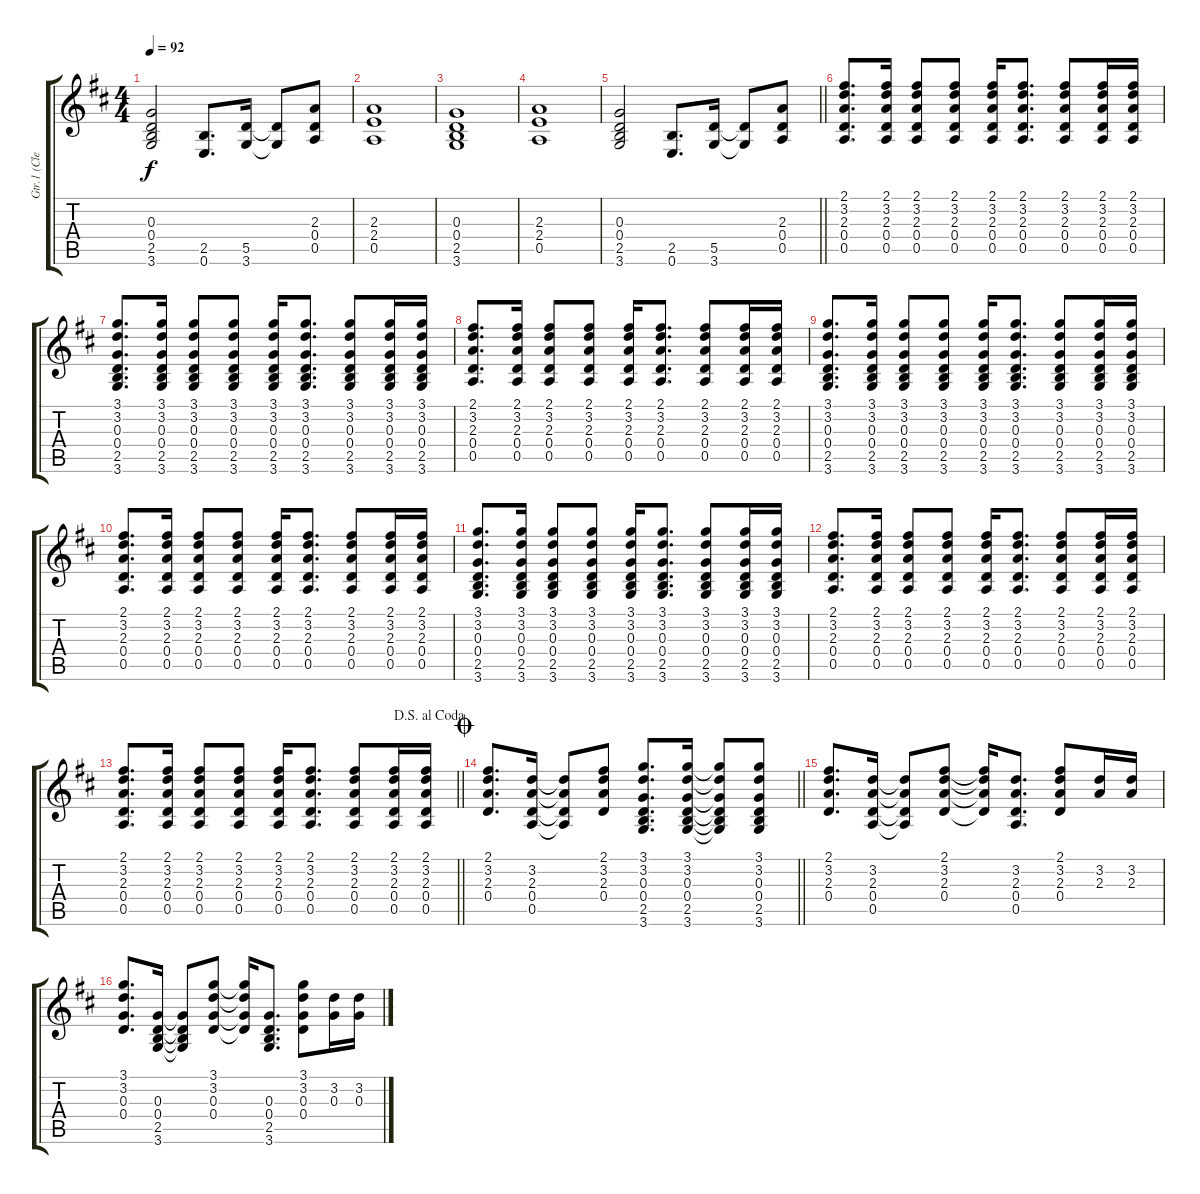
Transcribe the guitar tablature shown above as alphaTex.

\track ("Gtr.1 (Clean)" "Gtr.1 (Cle") {instrument electricguitarclean}
\staff {score tabs}
\tuning (E4 B3 G3 D3 A2 E2) {hide}
\ts (4 4)
\tempo 92
\clef g2
\ks d
(0.3 0.4 2.5 3.6).2{dy f} (2.5 0.6).8{d} (5.5 3.6).16 (5.5{t} 3.6{t}).8 (2.3 0.4 0.5).8 |
(2.3 2.4 0.5).1 |
(0.3 0.4 2.5 3.6).1 |
(2.3 2.4 0.5).1 |
\barLineRight lightlight
(0.3 0.4 2.5 3.6).2 (2.5 0.6).8{d} (5.5 3.6).16 (5.5{t} 3.6{t}).8 (2.3 0.4 0.5).8 |
(2.1 3.2 2.3 0.4 0.5).8{d} (2.1 3.2 2.3 0.4 0.5).16 (2.1 3.2 2.3 0.4 0.5).8 (2.1 3.2 2.3 0.4 0.5).8 (2.1 3.2 2.3 0.4 0.5).16 (2.1 3.2 2.3 0.4 0.5).8{d} (2.1 3.2 2.3 0.4 0.5).8 (2.1 3.2 2.3 0.4 0.5).16 (2.1 3.2 2.3 0.4 0.5).16 |
(3.1 3.2 0.3 0.4 2.5 3.6).8{d} (3.1 3.2 0.3 0.4 2.5 3.6).16 (3.1 3.2 0.3 0.4 2.5 3.6).8 (3.1 3.2 0.3 0.4 2.5 3.6).8 (3.1 3.2 0.3 0.4 2.5 3.6).16 (3.1 3.2 0.3 0.4 2.5 3.6).8{d} (3.1 3.2 0.3 0.4 2.5 3.6).8 (3.1 3.2 0.3 0.4 2.5 3.6).16 (3.1 3.2 0.3 0.4 2.5 3.6).16 |
(2.1 3.2 2.3 0.4 0.5).8{d} (2.1 3.2 2.3 0.4 0.5).16 (2.1 3.2 2.3 0.4 0.5).8 (2.1 3.2 2.3 0.4 0.5).8 (2.1 3.2 2.3 0.4 0.5).16 (2.1 3.2 2.3 0.4 0.5).8{d} (2.1 3.2 2.3 0.4 0.5).8 (2.1 3.2 2.3 0.4 0.5).16 (2.1 3.2 2.3 0.4 0.5).16 |
(3.1 3.2 0.3 0.4 2.5 3.6).8{d} (3.1 3.2 0.3 0.4 2.5 3.6).16 (3.1 3.2 0.3 0.4 2.5 3.6).8 (3.1 3.2 0.3 0.4 2.5 3.6).8 (3.1 3.2 0.3 0.4 2.5 3.6).16 (3.1 3.2 0.3 0.4 2.5 3.6).8{d} (3.1 3.2 0.3 0.4 2.5 3.6).8 (3.1 3.2 0.3 0.4 2.5 3.6).16 (3.1 3.2 0.3 0.4 2.5 3.6).16 |
(2.1 3.2 2.3 0.4 0.5).8{d} (2.1 3.2 2.3 0.4 0.5).16 (2.1 3.2 2.3 0.4 0.5).8 (2.1 3.2 2.3 0.4 0.5).8 (2.1 3.2 2.3 0.4 0.5).16 (2.1 3.2 2.3 0.4 0.5).8{d} (2.1 3.2 2.3 0.4 0.5).8 (2.1 3.2 2.3 0.4 0.5).16 (2.1 3.2 2.3 0.4 0.5).16 |
(3.1 3.2 0.3 0.4 2.5 3.6).8{d} (3.1 3.2 0.3 0.4 2.5 3.6).16 (3.1 3.2 0.3 0.4 2.5 3.6).8 (3.1 3.2 0.3 0.4 2.5 3.6).8 (3.1 3.2 0.3 0.4 2.5 3.6).16 (3.1 3.2 0.3 0.4 2.5 3.6).8{d} (3.1 3.2 0.3 0.4 2.5 3.6).8 (3.1 3.2 0.3 0.4 2.5 3.6).16 (3.1 3.2 0.3 0.4 2.5 3.6).16 |
(2.1 3.2 2.3 0.4 0.5).8{d} (2.1 3.2 2.3 0.4 0.5).16 (2.1 3.2 2.3 0.4 0.5).8 (2.1 3.2 2.3 0.4 0.5).8 (2.1 3.2 2.3 0.4 0.5).16 (2.1 3.2 2.3 0.4 0.5).8{d} (2.1 3.2 2.3 0.4 0.5).8 (2.1 3.2 2.3 0.4 0.5).16 (2.1 3.2 2.3 0.4 0.5).16 |
\jump dalsegnoalcoda
\barLineRight lightlight
(2.1 3.2 2.3 0.4 0.5).8{d} (2.1 3.2 2.3 0.4 0.5).16 (2.1 3.2 2.3 0.4 0.5).8 (2.1 3.2 2.3 0.4 0.5).8 (2.1 3.2 2.3 0.4 0.5).16 (2.1 3.2 2.3 0.4 0.5).8{d} (2.1 3.2 2.3 0.4 0.5).8 (2.1 3.2 2.3 0.4 0.5).16 (2.1 3.2 2.3 0.4 0.5).16 |
\jump coda
\barLineRight lightlight
(2.1 3.2 2.3 0.4).8{d} (3.2 2.3 0.4 0.5).16 (3.2{t} 2.3{t} 0.4{t} 0.5{t}).8 (2.1 3.2 2.3 0.4).8 (3.1 3.2 0.3 0.4 2.5 3.6).8{d} (3.1 3.2 0.3 0.4 2.5 3.6).16 (3.1{t} 3.2{t} 0.3{t} 0.4{t} 2.5{t} 3.6{t}).8 (3.1 3.2 0.3 0.4 2.5 3.6).8 |
(2.1 3.2 2.3 0.4).8{d} (3.2 2.3 0.4 0.5).16 (3.2{t} 2.3{t} 0.4{t} 0.5{t}).8 (2.1 3.2 2.3 0.4).8 (2.1{t} 3.2{t} 2.3{t} 0.4{t}).16 (3.2 2.3 0.4 0.5).8{d} (2.1 3.2 2.3 0.4).8 (3.2 2.3).16 (3.2 2.3).16 |
(3.1 3.2 0.3 0.4).8{d} (0.3 0.4 2.5 3.6).16 (0.3{t} 0.4{t} 2.5{t} 3.6{t}).8 (3.1 3.2 0.3 0.4).8 (3.1{t} 3.2{t} 0.3{t} 0.4{t}).16 (0.3 0.4 2.5 3.6).8{d} (3.1 3.2 0.3 0.4).8 (3.2 0.3).16 (3.2 0.3).16
